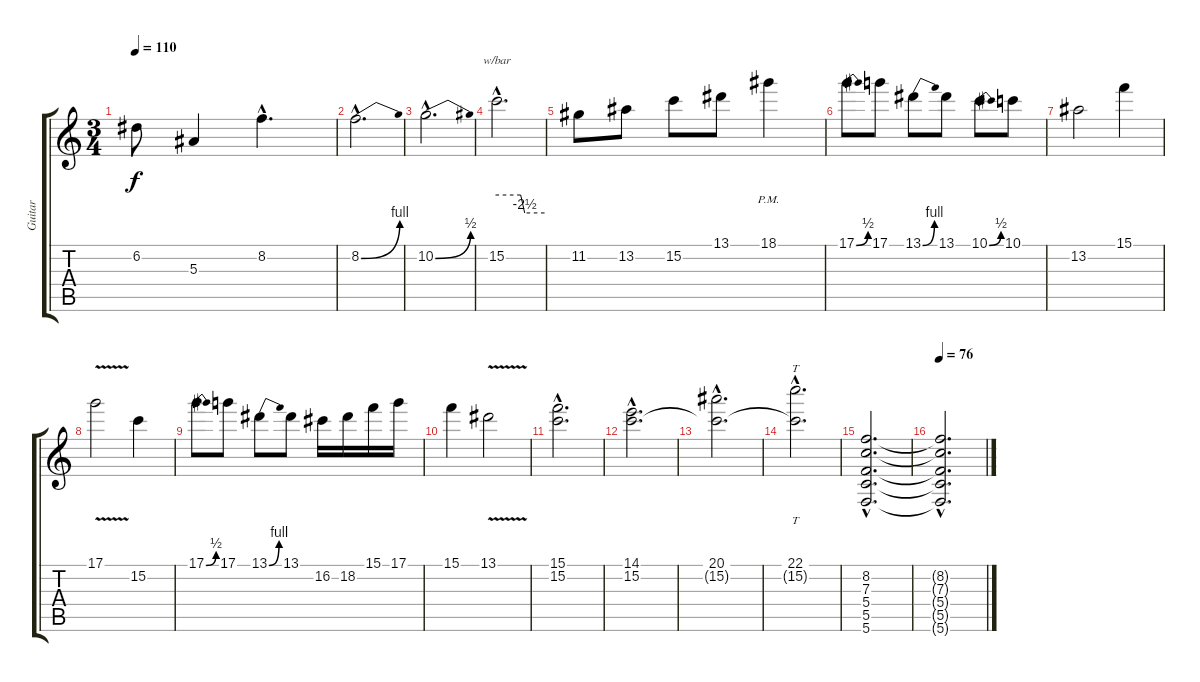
\track ("Guitar" "Guitar") {instrument distortionguitar}
\staff {score tabs}
\tuning (D4 A3 F3 C3 G2 C2) {hide}
\ts (3 4)
\tempo 110
\clef g2
\ks c
6.2.8{dy f} 5.3.4 8.2{hac}.4{d} |
8.2{be (bend 0 0 60 4) hac}.2{d} |
10.2{be (bend 0 0 60 2) hac}.2{d} |
15.2{hac}.2{d tbe (custom default 0 0 30 0 35 -10 60 -10)} |
11.2.8 13.2.8 15.2.8 13.1.8 18.1{pm}.4 |
17.1{be (bend 0 0 60 2)}.8 17.1.8 13.1{be (bend 0 0 60 4)}.8 13.1.8 10.1{be (bend 0 0 60 2)}.8 10.1.8 |
13.2.2 15.1.4 |
17.1{v}.2 15.2.4 |
17.1{be (bend 0 0 60 2)}.8 17.1.8 13.1{be (bend 0 0 60 4)}.8 13.1.8 16.2.16 18.2.16 15.1.16 17.1.16 |
15.1.4 13.1{v}.2 |
(15.1{hac} 15.2{hac}).2{d} |
(14.1{hac} 15.2{hac}).2{d} |
(20.1{hac} 15.2{hac t}).2{d} |
(22.1{hac} 15.2{hac t}).2{tt d} |
(8.2{hac} 7.3{hac} 5.4{hac} 5.5{hac} 5.6{hac}).2{d} |
\tempo 76
(8.2{hac t} 7.3{hac t} 5.4{hac t} 5.5{hac t} 5.6{hac t}).2{d}
